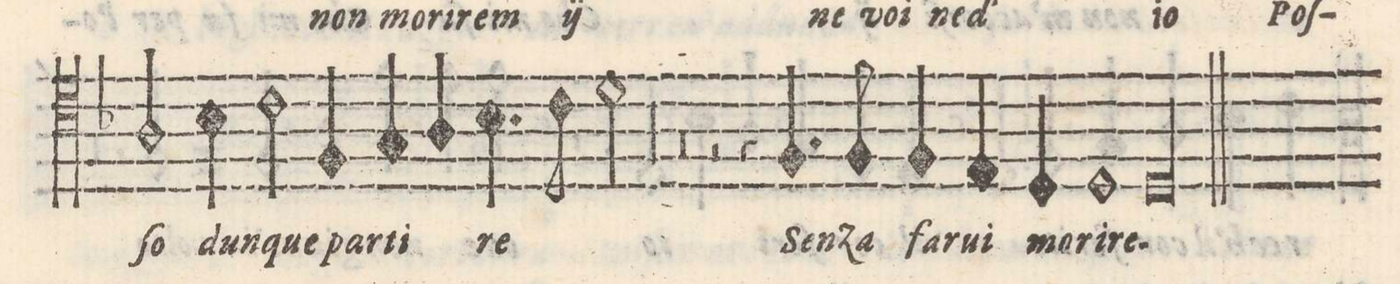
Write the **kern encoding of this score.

**kern	**text
*I"Sesto	*
*clefC4	*
*k[b-]	*
*met(C)	*
*M2/1	*
2A/	-ſo
4B-\	dun-
2c\	-que
=17-	=17-
4F/	par-
4G/	-ti-
4A/	.
4.B-\	-re
8c\	.
2d\	.
=18-	=18-
0r	.
=19-	=19-
0r	.
=20-	=20-
0r	.
=21-	=21-
2r	.
4r	.
4.F/	Sen-
8F/	-za
4F/	fa-
4E/	-rui
4D/	mo-
=22-	=22-
1D	-ri-
00D	-re.
=23-	=23-
=24-	=24-
1r	.
=-	=-
*-	*-
